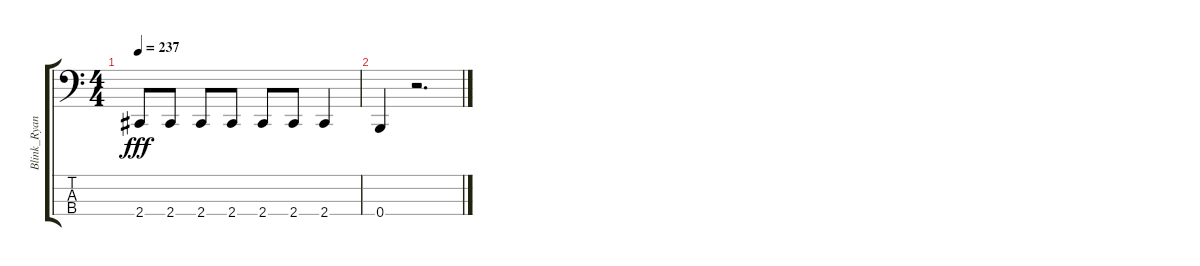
\track ("Blink_Ryan" "Blink_Ryan") {instrument electricbasspick}
\staff {score tabs}
\tuning (E2 B1 Gb1 B0) {hide}
\ts (4 4)
\tempo 237
\clef f4
\ks c
2.4.8{dy fff} 2.4.8 2.4.8 2.4.8 2.4.8 2.4.8 2.4.4 |
0.4.4 r.2{d}
